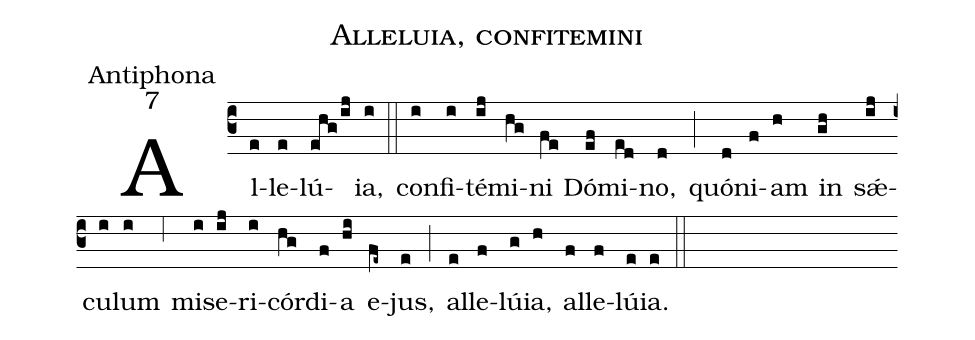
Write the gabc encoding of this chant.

name:Alleluia, confitemini;
office-part:Antiphona;
mode:7;
%%
(c3) Al(e)le(e)lú(ehg/ij)ia,(i) (::)
con(i)fi(i)té(ij)mi(hg)ni(fe) Dó(ef)mi(ed)no,(d) (;) quó(d)ni(f)am(h) in(gh) s<sp>'ae</sp>(ij)cu(i)lum(i) (,6) mi(i)se(ij)ri(i)cór(hg)di(f)a(hi) e(fe~)jus,(e) (;) al(e)le(f)lú(g)ia,(h) al(f)le(f)lú(e)ia.(e) (::)
